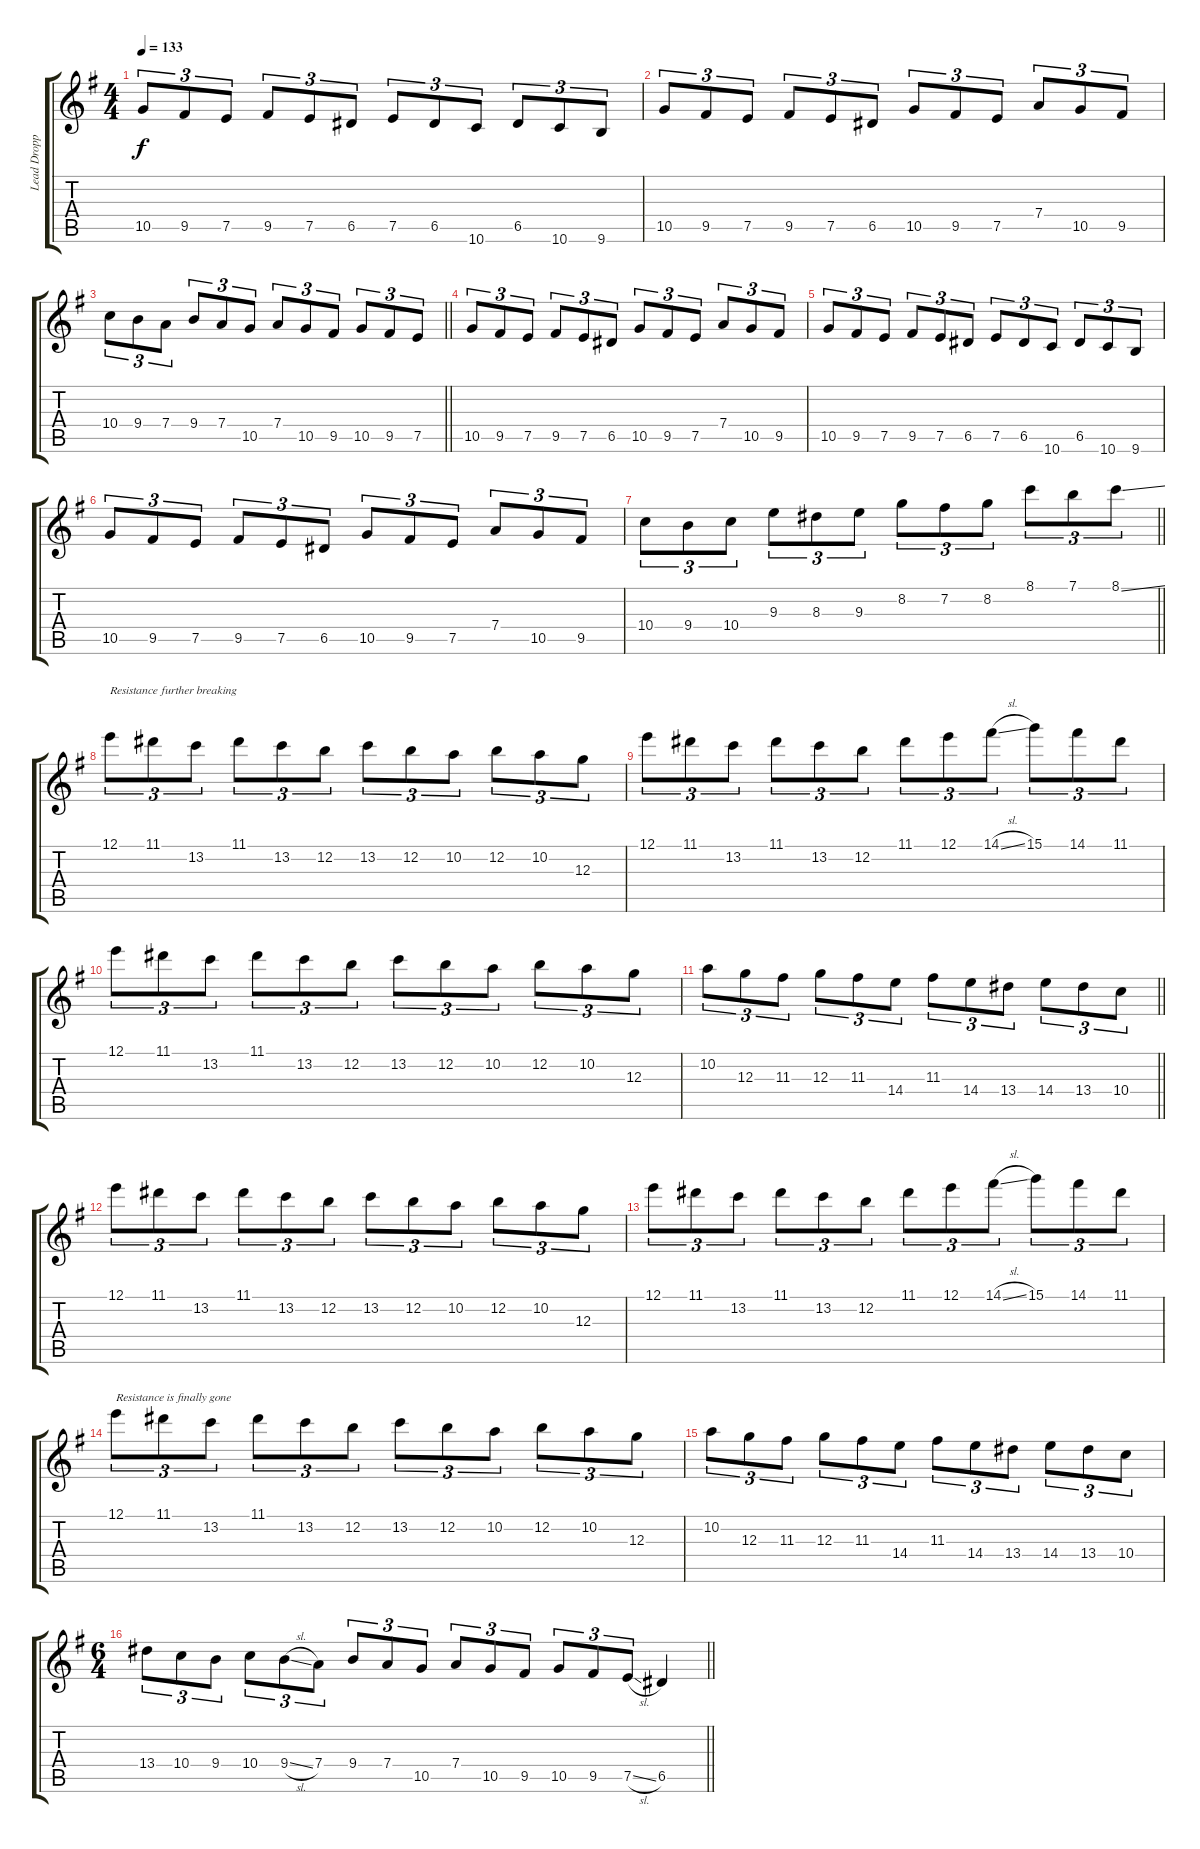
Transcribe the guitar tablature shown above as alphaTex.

\track ("Lead Dropped D " "Lead Dropp") {instrument distortionguitar}
\staff {score tabs}
\tuning (E4 B3 G3 D3 A2 D2) {hide}
\ts (4 4)
\tempo 133
\clef g2
\ks eminor
10.5.8{tu (3 2) dy f} 9.5.8{tu (3 2)} 7.5.8{tu (3 2)} 9.5.8{tu (3 2)} 7.5.8{tu (3 2)} 6.5.8{tu (3 2)} 7.5.8{tu (3 2)} 6.5.8{tu (3 2)} 10.6.8{tu (3 2)} 6.5.8{tu (3 2)} 10.6.8{tu (3 2)} 9.6.8{tu (3 2)} |
10.5.8{tu (3 2)} 9.5.8{tu (3 2)} 7.5.8{tu (3 2)} 9.5.8{tu (3 2)} 7.5.8{tu (3 2)} 6.5.8{tu (3 2)} 10.5.8{tu (3 2)} 9.5.8{tu (3 2)} 7.5.8{tu (3 2)} 7.4.8{tu (3 2)} 10.5.8{tu (3 2)} 9.5.8{tu (3 2)} |
\barLineRight lightlight
10.4.8{tu (3 2)} 9.4.8{tu (3 2)} 7.4.8{tu (3 2)} 9.4.8{tu (3 2)} 7.4.8{tu (3 2)} 10.5.8{tu (3 2)} 7.4.8{tu (3 2)} 10.5.8{tu (3 2)} 9.5.8{tu (3 2)} 10.5.8{tu (3 2)} 9.5.8{tu (3 2)} 7.5.8{tu (3 2)} |
10.5.8{tu (3 2)} 9.5.8{tu (3 2)} 7.5.8{tu (3 2)} 9.5.8{tu (3 2)} 7.5.8{tu (3 2)} 6.5.8{tu (3 2)} 10.5.8{tu (3 2)} 9.5.8{tu (3 2)} 7.5.8{tu (3 2)} 7.4.8{tu (3 2)} 10.5.8{tu (3 2)} 9.5.8{tu (3 2)} |
10.5.8{tu (3 2)} 9.5.8{tu (3 2)} 7.5.8{tu (3 2)} 9.5.8{tu (3 2)} 7.5.8{tu (3 2)} 6.5.8{tu (3 2)} 7.5.8{tu (3 2)} 6.5.8{tu (3 2)} 10.6.8{tu (3 2)} 6.5.8{tu (3 2)} 10.6.8{tu (3 2)} 9.6.8{tu (3 2)} |
10.5.8{tu (3 2)} 9.5.8{tu (3 2)} 7.5.8{tu (3 2)} 9.5.8{tu (3 2)} 7.5.8{tu (3 2)} 6.5.8{tu (3 2)} 10.5.8{tu (3 2)} 9.5.8{tu (3 2)} 7.5.8{tu (3 2)} 7.4.8{tu (3 2)} 10.5.8{tu (3 2)} 9.5.8{tu (3 2)} |
\barLineRight lightlight
10.4.8{tu (3 2)} 9.4.8{tu (3 2)} 10.4.8{tu (3 2)} 9.3.8{tu (3 2)} 8.3.8{tu (3 2)} 9.3.8{tu (3 2)} 8.2.8{tu (3 2)} 7.2.8{tu (3 2)} 8.2.8{tu (3 2)} 8.1.8{tu (3 2)} 7.1.8{tu (3 2)} 8.1{ss}.8{tu (3 2)} |
\section ("" "")
12.1.8{tu (3 2) txt "Resistance further breaking"} 11.1.8{tu (3 2)} 13.2.8{tu (3 2)} 11.1.8{tu (3 2)} 13.2.8{tu (3 2)} 12.2.8{tu (3 2)} 13.2.8{tu (3 2)} 12.2.8{tu (3 2)} 10.2.8{tu (3 2)} 12.2.8{tu (3 2)} 10.2.8{tu (3 2)} 12.3.8{tu (3 2)} |
12.1.8{tu (3 2)} 11.1.8{tu (3 2)} 13.2.8{tu (3 2)} 11.1.8{tu (3 2)} 13.2.8{tu (3 2)} 12.2.8{tu (3 2)} 11.1.8{tu (3 2)} 12.1.8{tu (3 2)} 14.1{sl}.8{tu (3 2)} 15.1.8{tu (3 2)} 14.1.8{tu (3 2)} 11.1.8{tu (3 2)} |
12.1.8{tu (3 2)} 11.1.8{tu (3 2)} 13.2.8{tu (3 2)} 11.1.8{tu (3 2)} 13.2.8{tu (3 2)} 12.2.8{tu (3 2)} 13.2.8{tu (3 2)} 12.2.8{tu (3 2)} 10.2.8{tu (3 2)} 12.2.8{tu (3 2)} 10.2.8{tu (3 2)} 12.3.8{tu (3 2)} |
\barLineRight lightlight
10.2.8{tu (3 2)} 12.3.8{tu (3 2)} 11.3.8{tu (3 2)} 12.3.8{tu (3 2)} 11.3.8{tu (3 2)} 14.4.8{tu (3 2)} 11.3.8{tu (3 2)} 14.4.8{tu (3 2)} 13.4.8{tu (3 2)} 14.4.8{tu (3 2)} 13.4.8{tu (3 2)} 10.4.8{tu (3 2)} |
12.1.8{tu (3 2)} 11.1.8{tu (3 2)} 13.2.8{tu (3 2)} 11.1.8{tu (3 2)} 13.2.8{tu (3 2)} 12.2.8{tu (3 2)} 13.2.8{tu (3 2)} 12.2.8{tu (3 2)} 10.2.8{tu (3 2)} 12.2.8{tu (3 2)} 10.2.8{tu (3 2)} 12.3.8{tu (3 2)} |
12.1.8{tu (3 2)} 11.1.8{tu (3 2)} 13.2.8{tu (3 2)} 11.1.8{tu (3 2)} 13.2.8{tu (3 2)} 12.2.8{tu (3 2)} 11.1.8{tu (3 2)} 12.1.8{tu (3 2)} 14.1{sl}.8{tu (3 2)} 15.1.8{tu (3 2)} 14.1.8{tu (3 2)} 11.1.8{tu (3 2)} |
12.1.8{tu (3 2) txt "Resistance is finally gone"} 11.1.8{tu (3 2)} 13.2.8{tu (3 2)} 11.1.8{tu (3 2)} 13.2.8{tu (3 2)} 12.2.8{tu (3 2)} 13.2.8{tu (3 2)} 12.2.8{tu (3 2)} 10.2.8{tu (3 2)} 12.2.8{tu (3 2)} 10.2.8{tu (3 2)} 12.3.8{tu (3 2)} |
10.2.8{tu (3 2)} 12.3.8{tu (3 2)} 11.3.8{tu (3 2)} 12.3.8{tu (3 2)} 11.3.8{tu (3 2)} 14.4.8{tu (3 2)} 11.3.8{tu (3 2)} 14.4.8{tu (3 2)} 13.4.8{tu (3 2)} 14.4.8{tu (3 2)} 13.4.8{tu (3 2)} 10.4.8{tu (3 2)} |
\ts (6 4)
\barLineRight lightlight
13.4.8{tu (3 2)} 10.4.8{tu (3 2)} 9.4.8{tu (3 2)} 10.4.8{tu (3 2)} 9.4{sl}.8{tu (3 2)} 7.4.8{tu (3 2)} 9.4.8{tu (3 2)} 7.4.8{tu (3 2)} 10.5.8{tu (3 2)} 7.4.8{tu (3 2)} 10.5.8{tu (3 2)} 9.5.8{tu (3 2)} 10.5.8{tu (3 2)} 9.5.8{tu (3 2)} 7.5{sl}.8{tu (3 2)} 6.5.4
